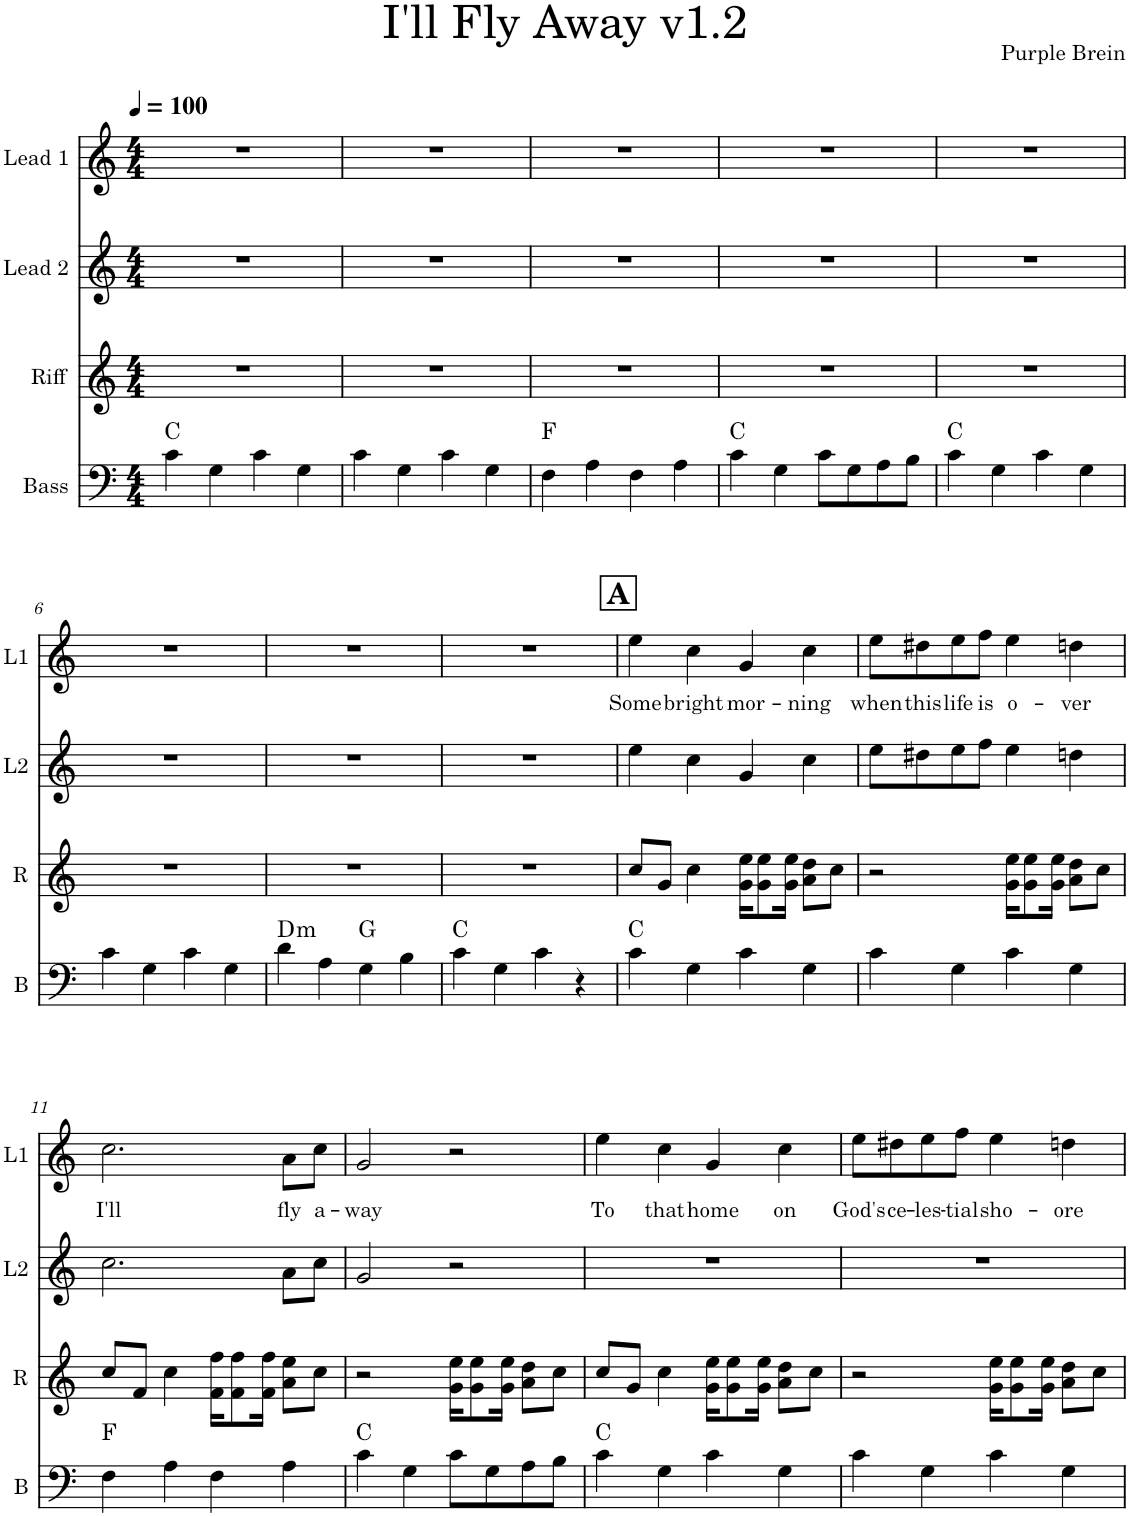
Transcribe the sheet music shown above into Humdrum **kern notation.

**kern	**harte	**kern	**kern	**kern	**text
*part4	*part4	*part3	*part2	*part1	*part1
*staff4	*	*staff3	*staff2	*staff1	*staff1
*I"Bass	*	*I"Riff	*I"Lead 2	*I"Lead 1	*
*I'B	*	*I'R	*I'L2	*I'L1	*
*clefF4	*	*clefG2	*clefG2	*clefG2	*
*Trd7c12	*	*Trd5c9	*Trd1c2	*Trd1c2	*
*k[]	*	*k[]	*k[]	*k[]	*
*M4/4	*	*M4/4	*M4/4	*M4/4	*
*MM100	*	*MM100	*MM100	*MM100	*
=1	=1	=1	=1	=1	=1
4c\	C:maj	1r	1r	1r	.
4G\	.	.	.	.	.
4c\	.	.	.	.	.
4G\	.	.	.	.	.
=2	=2	=2	=2	=2	=2
4c\	.	1r	1r	1r	.
4G\	.	.	.	.	.
4c\	.	.	.	.	.
4G\	.	.	.	.	.
=3	=3	=3	=3	=3	=3
4F\	F:maj	1r	1r	1r	.
4A\	.	.	.	.	.
4F\	.	.	.	.	.
4A\	.	.	.	.	.
=4	=4	=4	=4	=4	=4
4c\	C:maj	1r	1r	1r	.
4G\	.	.	.	.	.
8c\L	.	.	.	.	.
8G\	.	.	.	.	.
8A\	.	.	.	.	.
8B\J	.	.	.	.	.
=5	=5	=5	=5	=5	=5
4c\	C:maj	1r	1r	1r	.
4G\	.	.	.	.	.
4c\	.	.	.	.	.
4G\	.	.	.	.	.
!!LO:LB:g=z
=6	=6	=6	=6	=6	=6
4c\	.	1r	1r	1r	.
4G\	.	.	.	.	.
4c\	.	.	.	.	.
4G\	.	.	.	.	.
=7	=7	=7	=7	=7	=7
!	!LO:H:kt=m	!	!	!	!
4d\	D:min	1r	1r	1r	.
4A\	.	.	.	.	.
4G\	G:maj	.	.	.	.
4B\	.	.	.	.	.
=8	=8	=8	=8	=8	=8
4c\	C:maj	1r	1r	1r	.
4G\	.	.	.	.	.
4c\	.	.	.	.	.
4r	.	.	.	.	.
!!LO:REH:place=s1:a:B:cj:fs=14:t=A
=9	=9	=9	=9	=9	=9
!	!	!	!	!	!LO:LY:b
4c\	C:maj	8cc/L	4ee\	4ee\	Some
.	.	8g/J	.	.	.
!	!	!	!	!	!LO:LY:b
4G\	.	4cc\	4cc\	4cc\	bright
!	!	!	!	!	!LO:LY:b
4c\	.	16g\ 16ee\KL	4g/	4g/	mor-
.	.	8g\ 8ee\	.	.	.
.	.	16g\ 16ee\Jk	.	.	.
!	!	!	!	!	!LO:LY:b
4G\	.	8a\ 8dd\L	4cc\	4cc\	-ning
.	.	8cc\J	.	.	.
=10	=10	=10	=10	=10	=10
!	!	!	!	!	!LO:LY:b
4c\	.	2r	8ee\L	8ee\L	when
!	!	!	!	!	!LO:LY:b
.	.	.	8dd#X\	8dd#X\	this
!	!	!	!	!	!LO:LY:b
4G\	.	.	8ee\	8ee\	life
!	!	!	!	!	!LO:LY:b
.	.	.	8ff\J	8ff\J	is
!	!	!	!	!	!LO:LY:b
4c\	.	16g\ 16ee\KL	4ee\	4ee\	o-
.	.	8g\ 8ee\	.	.	.
.	.	16g\ 16ee\Jk	.	.	.
!	!	!	!	!	!LO:LY:b
4G\	.	8a\ 8dd\L	4ddn\	4ddn\	-ver
.	.	8cc\J	.	.	.
!!LO:LB:g=z
=11	=11	=11	=11	=11	=11
!	!	!	!	!	!LO:LY:b
4F\	F:maj	8cc/L	2.cc\	2.cc\	I'll
.	.	8f/J	.	.	.
4A\	.	4cc\	.	.	.
4F\	.	16f\ 16ff\KL	.	.	.
.	.	8f\ 8ff\	.	.	.
.	.	16f\ 16ff\Jk	.	.	.
!	!	!	!	!	!LO:LY:b
4A\	.	8a\ 8ee\L	8a\L	8a\L	fly
!	!	!	!	!	!LO:LY:b
.	.	8cc\J	8cc\J	8cc\J	a-
=12	=12	=12	=12	=12	=12
!	!	!	!	!	!LO:LY:b
4c\	C:maj	2r	2g/	2g/	-way
4G\	.	.	.	.	.
8c\L	.	16g\ 16ee\KL	2r	2r	.
.	.	8g\ 8ee\	.	.	.
8G\	.	.	.	.	.
.	.	16g\ 16ee\Jk	.	.	.
8A\	.	8a\ 8dd\L	.	.	.
8B\J	.	8cc\J	.	.	.
=13	=13	=13	=13	=13	=13
!	!	!	!	!	!LO:LY:b
4c\	C:maj	8cc/L	1r	4ee\	To
.	.	8g/J	.	.	.
!	!	!	!	!	!LO:LY:b
4G\	.	4cc\	.	4cc\	that
!	!	!	!	!	!LO:LY:b
4c\	.	16g\ 16ee\KL	.	4g/	home
.	.	8g\ 8ee\	.	.	.
.	.	16g\ 16ee\Jk	.	.	.
!	!	!	!	!	!LO:LY:b
4G\	.	8a\ 8dd\L	.	4cc\	on
.	.	8cc\J	.	.	.
=14	=14	=14	=14	=14	=14
!	!	!	!	!	!LO:LY:b
4c\	.	2r	1r	8ee\L	God's
!	!	!	!	!	!LO:LY:b
.	.	.	.	8dd#X\	ce-
!	!	!	!	!	!LO:LY:b
4G\	.	.	.	8ee\	-les-
!	!	!	!	!	!LO:LY:b
.	.	.	.	8ff\J	-tial
!	!	!	!	!	!LO:LY:b
4c\	.	16g\ 16ee\KL	.	4ee\	sho-
.	.	8g\ 8ee\	.	.	.
.	.	16g\ 16ee\Jk	.	.	.
!	!	!	!	!	!LO:LY:b
4G\	.	8a\ 8dd\L	.	4ddn\	-ore
.	.	8cc\J	.	.	.
=	=	=	=	=	=
*-	*-	*-	*-	*-	*-
